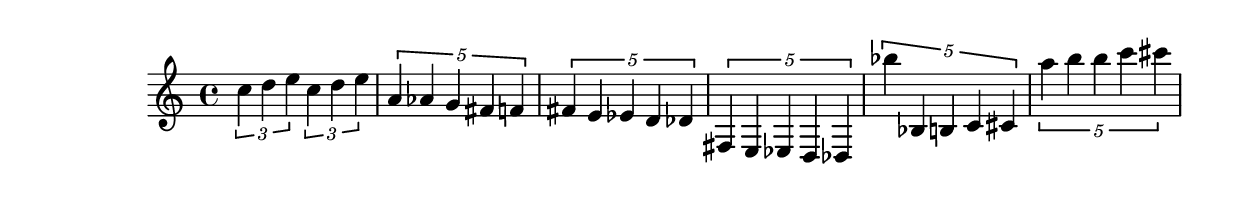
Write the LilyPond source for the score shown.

\header {

    texidoc = "Tuplet brackets stay clear of the staff. The
slope is determined by the graphical characteristic of the notes, but
if the musical pattern does not follow graphical slope, then the
bracket is horizontal

The bracket direction is determined by the dominating stem direction.
 
"

}

\layout {
  raggedright = ##t 
}

\version "2.6.0"

\new Voice {
  \relative c'' {
    \times 2/3 { c4 d e}
    \times 2/3 { c4 d e}
  }
  
  \relative c' {
    \times 4/5 { a'4 as g fis f }
    \times 4/5 { fis4 e es d des }
    \times 4/5 { fis,4 e es d des }
    \times 4/5 { bes'''4 bes,, b c cis }
    \times 4/5 { a''4 b b c cis }
  }
}

